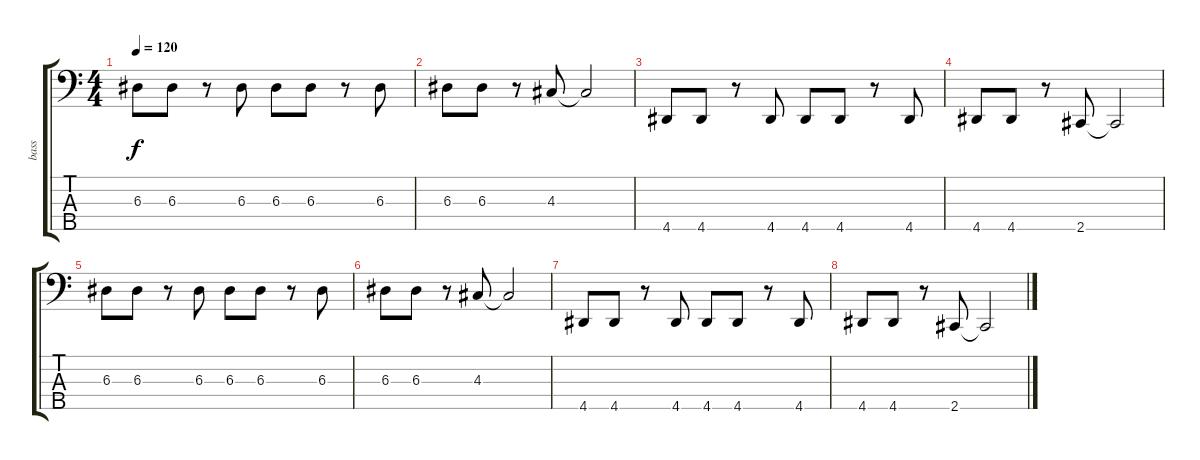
\track ("bass" "bass") {instrument electricbassfinger}
\staff {score tabs}
\tuning (G2 D2 A1 E1 B0) {hide}
\ts (4 4)
\tempo 120
\clef f4
\ks c
6.3.8{dy f instrument electricbassfinger} 6.3.8 r.8 6.3.8 6.3.8 6.3.8 r.8 6.3.8 |
6.3.8 6.3.8 r.8 4.3.8 4.3{t}.2 |
4.5.8 4.5.8 r.8 4.5.8 4.5.8 4.5.8 r.8 4.5.8 |
4.5.8 4.5.8 r.8 2.5.8 2.5{t}.2 |
6.3.8 6.3.8 r.8 6.3.8 6.3.8 6.3.8 r.8 6.3.8 |
6.3.8 6.3.8 r.8 4.3.8 4.3{t}.2 |
4.5.8 4.5.8 r.8 4.5.8 4.5.8 4.5.8 r.8 4.5.8 |
4.5.8 4.5.8 r.8 2.5.8 2.5{t}.2
